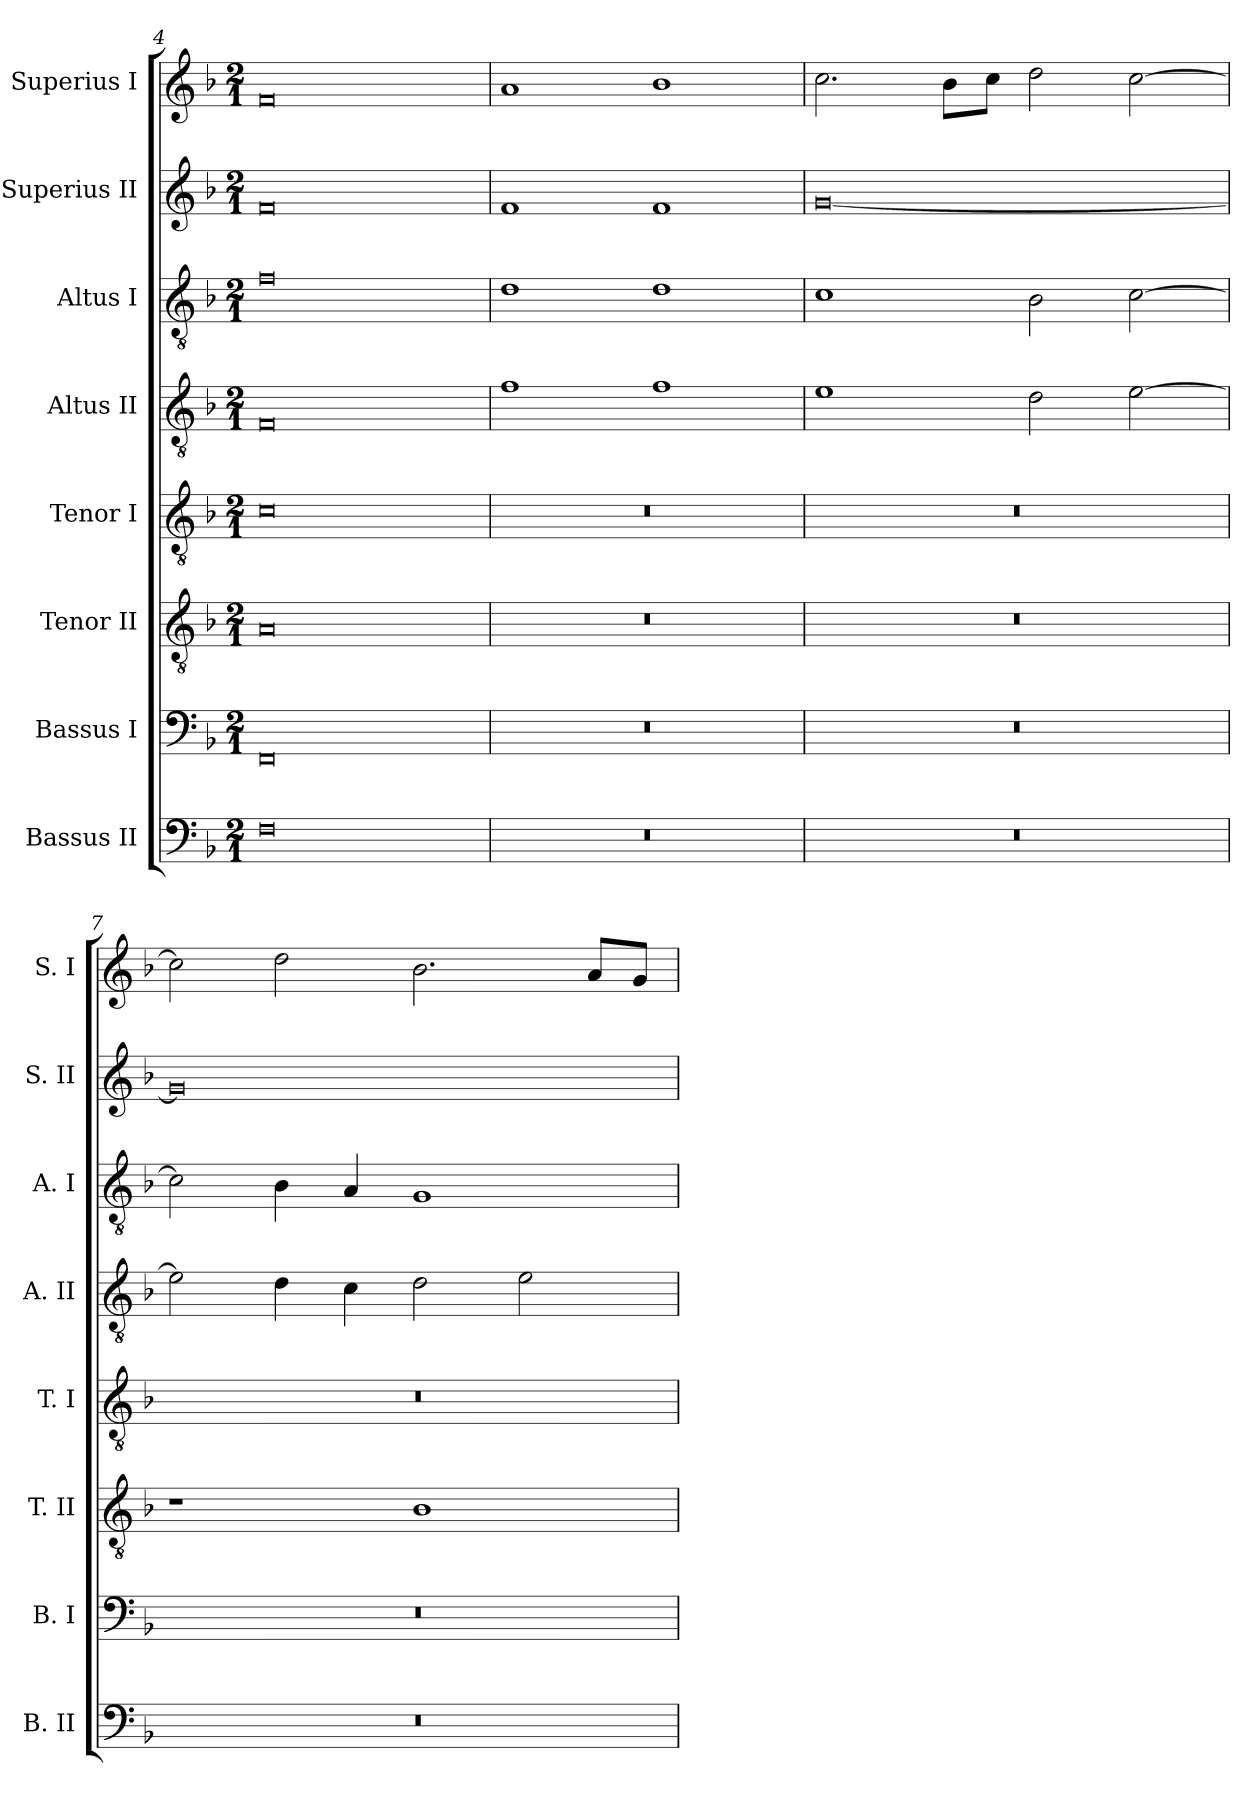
**kern	**kern	**kern	**kern	**kern	**kern	**kern	**kern
*part8	*part7	*part6	*part5	*part4	*part3	*part2	*part1
*staff8	*staff7	*staff6	*staff5	*staff4	*staff3	*staff2	*staff1
*I"Bassus II	*I"Bassus I	*I"Tenor II	*I"Tenor I	*I"Altus II	*I"Altus I	*I"Superius II	*I"Superius I
*I'B. II	*I'B. I	*I'T. II	*I'T. I	*I'A. II	*I'A. I	*I'S. II	*I'S. I
*clefF4	*clefF4	*clefGv2	*clefGv2	*clefGv2	*clefGv2	*clefG2	*clefG2
*k[b-]	*k[b-]	*k[b-]	*k[b-]	*k[b-]	*k[b-]	*k[b-]	*k[b-]
*F:	*F:	*F:	*F:	*F:	*F:	*F:	*F:
*M2/1	*M2/1	*M2/1	*M2/1	*M2/1	*M2/1	*M2/1	*M2/1
=4	=4	=4	=4	=4	=4	=4	=4
0F	0FF	0A	0c	0F	0f	0f	0f
=5	=5	=5	=5	=5	=5	=5	=5
0r	0r	0r	0r	1f	1d	1f	1a
.	.	.	.	1f	1d	1f	1b-
=6	=6	=6	=6	=6	=6	=6	=6
0r	0r	0r	0r	1e	1c	[0g	2.cc
.	.	.	.	.	.	.	8b-L
.	.	.	.	.	.	.	8ccJ
.	.	.	.	2d	2B-	.	2dd
.	.	.	.	[2e	[2c	.	[2cc
=7	=7	=7	=7	=7	=7	=7	=7
0r	0r	1r	0r	2e]	2c]	0g]	2cc]
.	.	.	.	4d	4B-	.	2dd
.	.	.	.	4c	4A	.	.
.	.	1B-	.	2d	1G	.	2.b-
.	.	.	.	2e	.	.	.
.	.	.	.	.	.	.	8aL
.	.	.	.	.	.	.	8gJ
=	=	=	=	=	=	=	=
*-	*-	*-	*-	*-	*-	*-	*-
